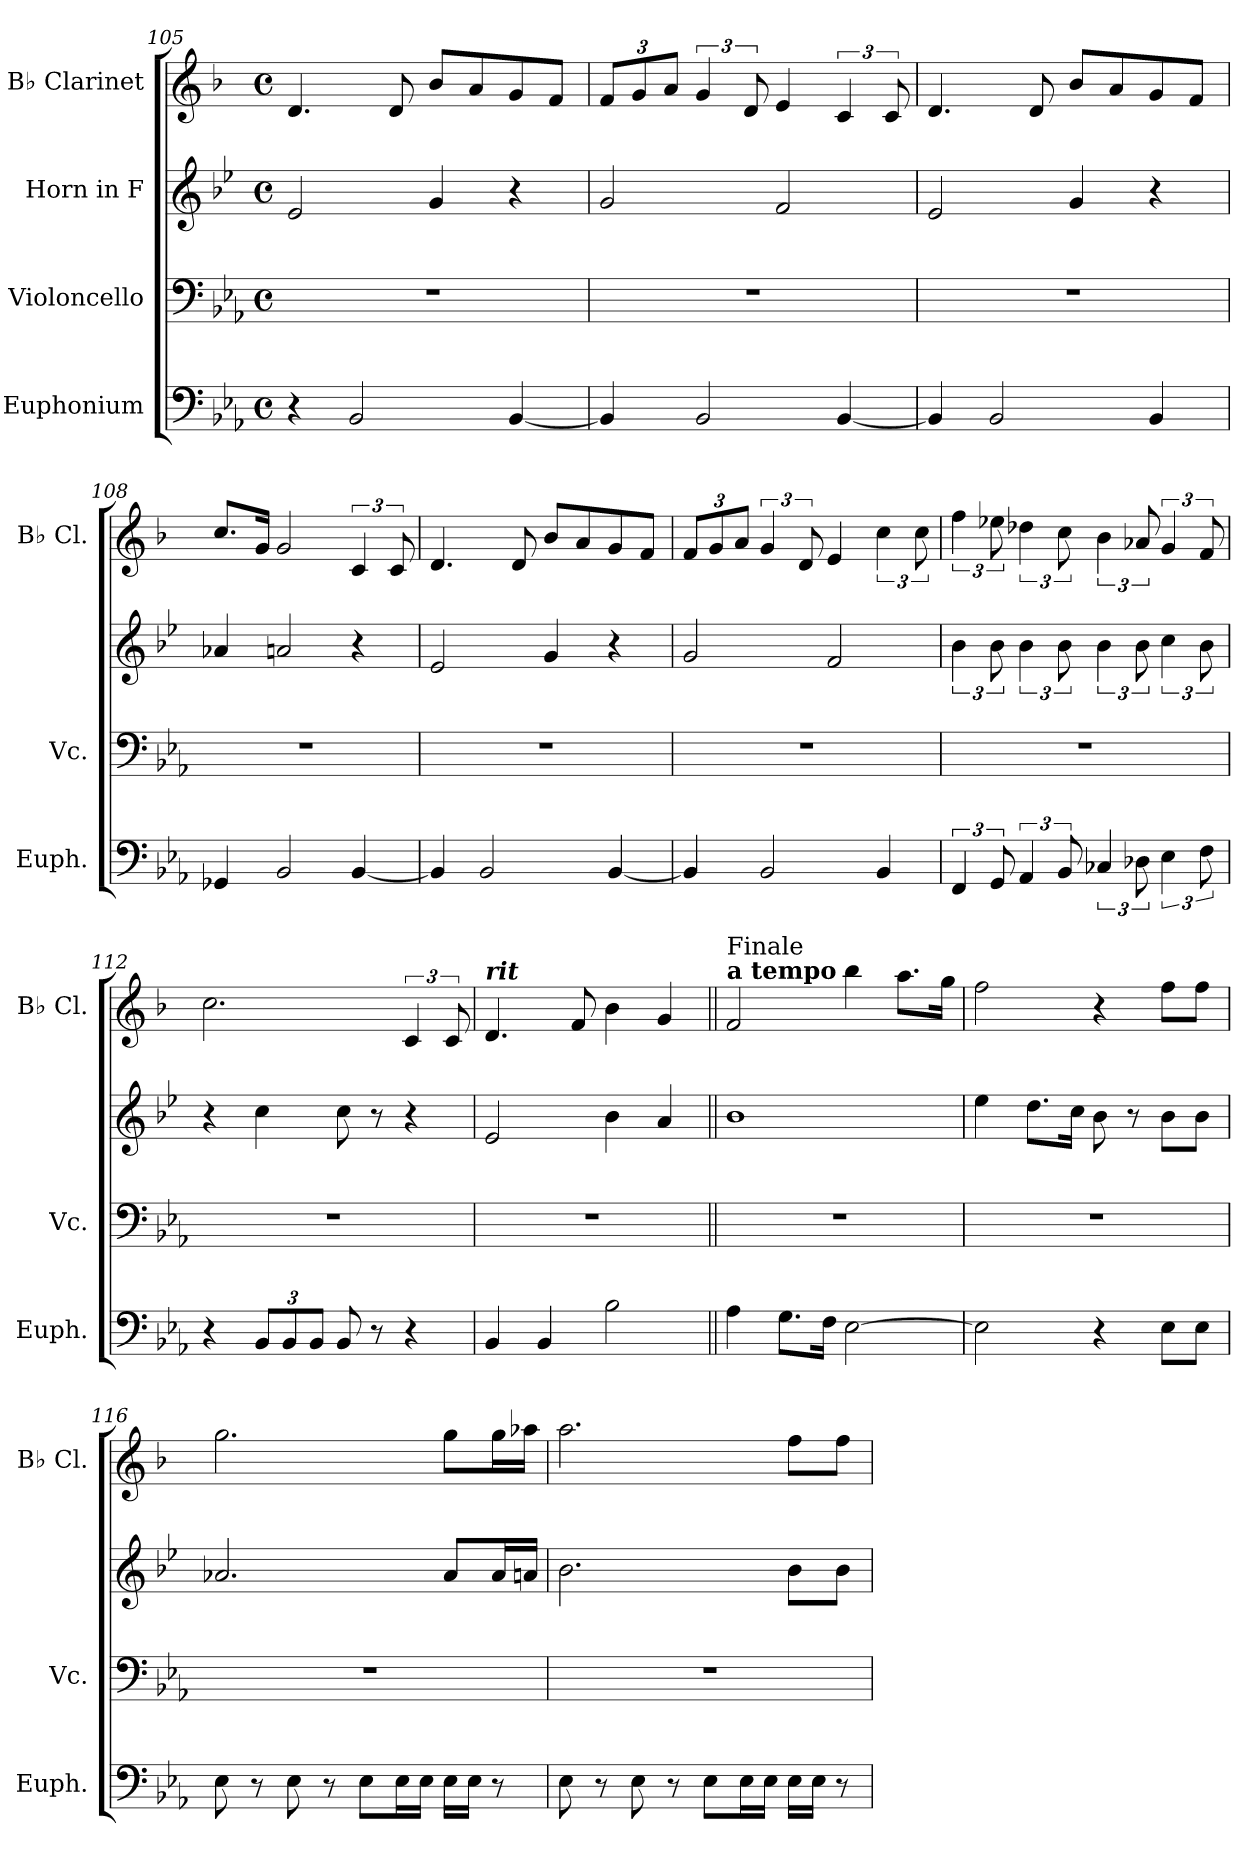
**kern	**kern	**kern	**kern
*part4	*part3	*part2	*part1
*staff4	*staff3	*staff2	*staff1
*I"Euphonium	*I"Violoncello	*I"Horn in F	*I"B♭ Clarinet
*I'Euph.	*I'Vc.	*	*I'B♭ Cl.
*clefF4	*clefF4	*clefG2	*clefG2
*	*	*ITrd4c7	*ITrd1c2
*k[b-e-a-]	*k[b-e-a-]	*k[b-e-a-]	*k[b-e-a-]
*M4/4	*M4/4	*M4/4	*M4/4
*met(c)	*met(c)	*met(c)	*met(c)
=105	=105	=105	=105
4r	1r	2A-/	4.c/
2BB-/	.	.	.
.	.	.	8c/
.	.	4c/	8a-/L
.	.	.	8g/
[4BB-/	.	4r	8f/
.	.	.	8e-/J
!!LO:PB:g=z
=106	=106	=106	=106
*	*	*	*Xbrackettup
4BB-/]	1r	2c/	12e-/L
.	.	.	12f/
.	.	.	12g/J
*	*	*	*brackettup
2BB-/	.	.	6f/
.	.	.	12c/
.	.	2B-/	4d/
[4BB-/	.	.	6B-/
.	.	.	12B-/
=107	=107	=107	=107
4BB-/]	1r	2A-/	4.c/
2BB-/	.	.	.
.	.	.	8c/
.	.	4c/	8a-/L
.	.	.	8g/
4BB-/	.	4r	8f/
.	.	.	8e-/J
=108	=108	=108	=108
4GG-X/	1r	4d-X/	8.b-/L
.	.	.	16f/Jk
2BB-/	.	2dn/	2f/
[4BB-/	.	4r	6B-/
.	.	.	12B-/
=109	=109	=109	=109
4BB-/]	1r	2A-/	4.c/
2BB-/	.	.	.
.	.	.	8c/
.	.	4c/	8a-/L
.	.	.	8g/
[4BB-/	.	4r	8f/
.	.	.	8e-/J
=110	=110	=110	=110
*	*	*	*Xbrackettup
4BB-/]	1r	2c/	12e-/L
.	.	.	12f/
.	.	.	12g/J
*	*	*	*brackettup
2BB-/	.	.	6f/
.	.	.	12c/
.	.	2B-/	4d/
4BB-/	.	.	6b-\
.	.	.	12b-\
!!LO:LB:g=z
=111	=111	=111	=111
6FF/	1r	6e-\	6ee-\
12GG/	.	12e-\	12dd-X\
6AA-/	.	6e-\	6cc-X\
12BB-/	.	12e-\	12b-\
6C-X/	.	6e-\	6a-\
12D-X\	.	12e-\	12g-X/
6E-\	.	6f\	6f/
12F\	.	12e-\	12e-/
=112	=112	=112	=112
4r	1r	4r	2.b-\
*Xbrackettup	*	*	*
12BB-/L	.	4f\	.
12BB-/	.	.	.
12BB-/J	.	.	.
8BB-/	.	8f\	.
8r	.	8r	.
4r	.	4r	6B-/
.	.	.	12B-/
=113	=113	=113	=113
!	!	!	!LO:TX:a:Bi:t=rit
4BB-/	1r	2A-/	4.c/
4BB-/	.	.	.
.	.	.	8e-/
2B-\	.	4e-\	4a-\
.	.	4d/	4f/
=114||	=114||	=114||	=114||
!	!	!	!LO:TX:a:B:t=a tempo
!	!	!	!LO:TX:a:t=Finale
4A-\	1r	1e-	2e-/
8.G\L	.	.	.
16F\Jk	.	.	.
[2E-\	.	.	4aa-\
.	.	.	8.gg\L
.	.	.	16ff\Jk
=115	=115	=115	=115
2E-\]	1r	4a-\	2ee-\
.	.	8.g\L	.
.	.	16f\Jk	.
4r	.	8e-\	4r
.	.	8r	.
8E-\L	.	8e-\L	8ee-\L
8E-\J	.	8e-\J	8ee-\J
!!LO:LB:g=z
=116	=116	=116	=116
8E-\	1r	2.d-X/	2.ff\
8r	.	.	.
8E-\	.	.	.
8r	.	.	.
8E-\L	.	.	.
16E-\L	.	.	.
16E-\JJ	.	.	.
16E-\LL	.	8d-/L	8ff\L
16E-\JJ	.	.	.
8r	.	16d-/L	16ff\L
.	.	16dn/JJ	16gg-X\JJ
=117	=117	=117	=117
8E-\	1r	2.e-\	2.gg\
8r	.	.	.
8E-\	.	.	.
8r	.	.	.
8E-\L	.	.	.
16E-\L	.	.	.
16E-\JJ	.	.	.
16E-\LL	.	8e-\L	8ee-\L
16E-\JJ	.	.	.
8r	.	8e-\J	8ee-\J
=	=	=	=
*-	*-	*-	*-
